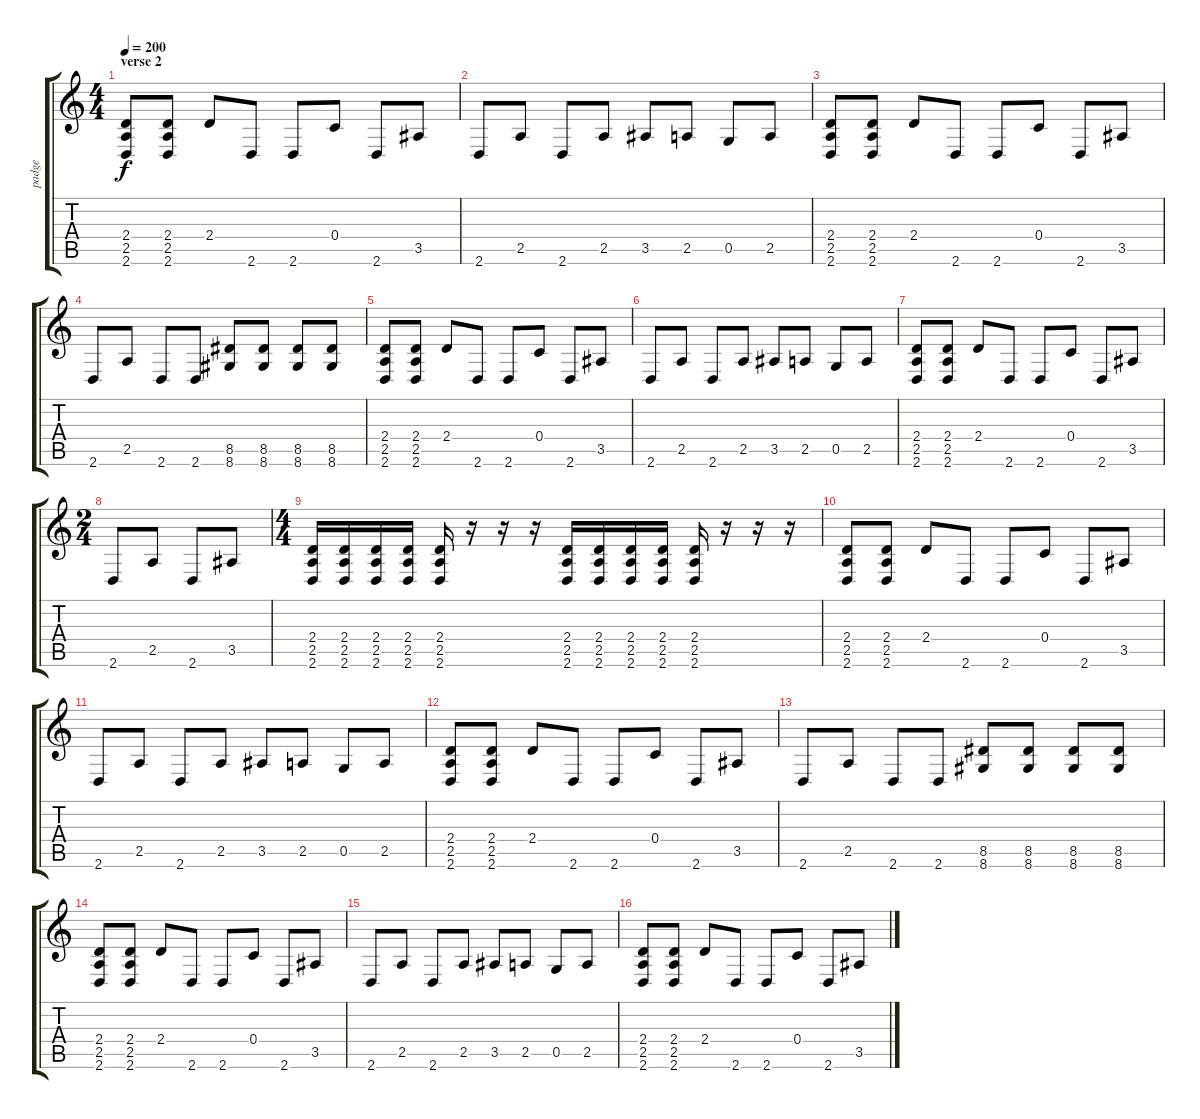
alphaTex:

\track ("padge" "padge") {instrument distortionguitar}
\staff {score tabs}
\tuning (D4 A3 F3 C3 G2 C2) {hide}
\ts (4 4)
\section ("" "verse 2")
\tempo 200
\clef g2
\ks c
(2.4 2.5 2.6).8{dy f} (2.4 2.5 2.6).8 2.4.8 2.6.8 2.6.8 0.4.8 2.6.8 3.5.8 |
2.6.8 2.5.8 2.6.8 2.5.8 3.5.8 2.5.8 0.5.8 2.5.8 |
(2.4 2.5 2.6).8 (2.4 2.5 2.6).8 2.4.8 2.6.8 2.6.8 0.4.8 2.6.8 3.5.8 |
2.6.8 2.5.8 2.6.8 2.6.8 (8.5 8.6).8 (8.5 8.6).8 (8.5 8.6).8 (8.5 8.6).8 |
(2.4 2.5 2.6).8 (2.4 2.5 2.6).8 2.4.8 2.6.8 2.6.8 0.4.8 2.6.8 3.5.8 |
2.6.8 2.5.8 2.6.8 2.5.8 3.5.8 2.5.8 0.5.8 2.5.8 |
(2.4 2.5 2.6).8 (2.4 2.5 2.6).8 2.4.8 2.6.8 2.6.8 0.4.8 2.6.8 3.5.8 |
\ts (2 4)
2.6.8 2.5.8 2.6.8 3.5.8 |
\ts (4 4)
(2.4 2.5 2.6).16 (2.4 2.5 2.6).16 (2.4 2.5 2.6).16 (2.4 2.5 2.6).16 (2.4 2.5 2.6).16 r.16 r.16 r.16 (2.4 2.5 2.6).16 (2.4 2.5 2.6).16 (2.4 2.5 2.6).16 (2.4 2.5 2.6).16 (2.4 2.5 2.6).16 r.16 r.16 r.16 |
(2.4 2.5 2.6).8 (2.4 2.5 2.6).8 2.4.8 2.6.8 2.6.8 0.4.8 2.6.8 3.5.8 |
2.6.8 2.5.8 2.6.8 2.5.8 3.5.8 2.5.8 0.5.8 2.5.8 |
(2.4 2.5 2.6).8 (2.4 2.5 2.6).8 2.4.8 2.6.8 2.6.8 0.4.8 2.6.8 3.5.8 |
2.6.8 2.5.8 2.6.8 2.6.8 (8.5 8.6).8 (8.5 8.6).8 (8.5 8.6).8 (8.5 8.6).8 |
(2.4 2.5 2.6).8 (2.4 2.5 2.6).8 2.4.8 2.6.8 2.6.8 0.4.8 2.6.8 3.5.8 |
2.6.8 2.5.8 2.6.8 2.5.8 3.5.8 2.5.8 0.5.8 2.5.8 |
(2.4 2.5 2.6).8 (2.4 2.5 2.6).8 2.4.8 2.6.8 2.6.8 0.4.8 2.6.8 3.5.8
